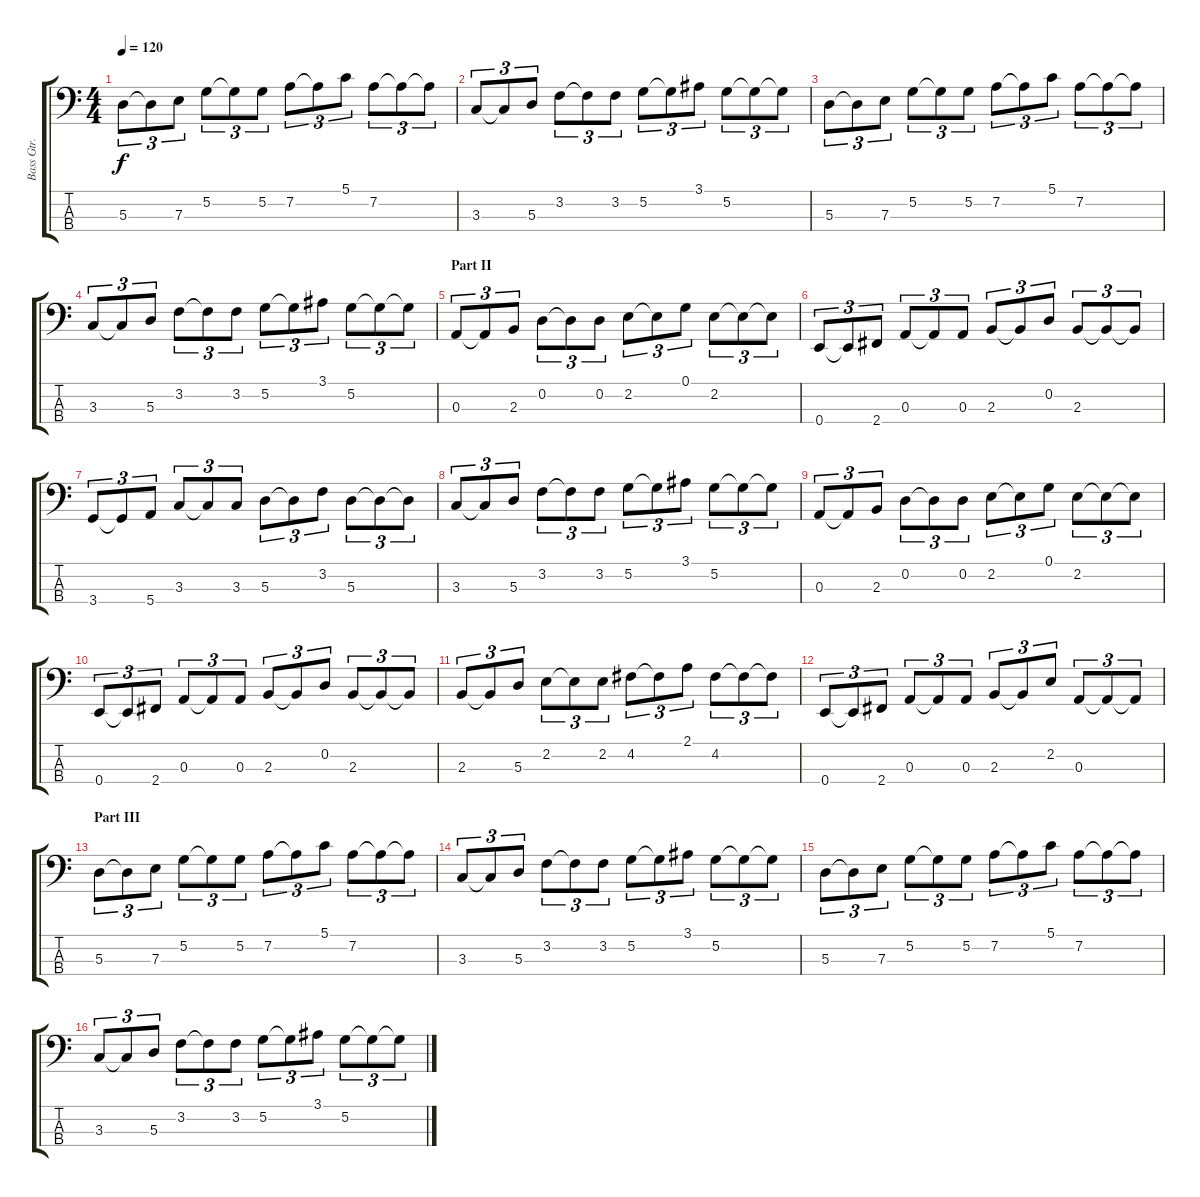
\track ("Bass Gtr." "Bass Gtr.") {instrument slapbass1}
\staff {score tabs}
\tuning (G2 D2 A1 E1) {hide}
\ts (4 4)
\tempo 120
\clef f4
\ks c
5.3.8{tu (3 2) dy f} 5.3{t}.8{tu (3 2)} 7.3.8{tu (3 2)} 5.2.8{tu (3 2)} 5.2{t}.8{tu (3 2)} 5.2.8{tu (3 2)} 7.2.8{tu (3 2)} 7.2{t}.8{tu (3 2)} 5.1.8{tu (3 2)} 7.2.8{tu (3 2)} 7.2{t}.8{tu (3 2)} 7.2{t}.8{tu (3 2)} |
3.3.8{tu (3 2)} 3.3{t}.8{tu (3 2)} 5.3.8{tu (3 2)} 3.2.8{tu (3 2)} 3.2{t}.8{tu (3 2)} 3.2.8{tu (3 2)} 5.2.8{tu (3 2)} 5.2{t}.8{tu (3 2)} 3.1.8{tu (3 2)} 5.2.8{tu (3 2)} 5.2{t}.8{tu (3 2)} 5.2{t}.8{tu (3 2)} |
5.3.8{tu (3 2)} 5.3{t}.8{tu (3 2)} 7.3.8{tu (3 2)} 5.2.8{tu (3 2)} 5.2{t}.8{tu (3 2)} 5.2.8{tu (3 2)} 7.2.8{tu (3 2)} 7.2{t}.8{tu (3 2)} 5.1.8{tu (3 2)} 7.2.8{tu (3 2)} 7.2{t}.8{tu (3 2)} 7.2{t}.8{tu (3 2)} |
3.3.8{tu (3 2)} 3.3{t}.8{tu (3 2)} 5.3.8{tu (3 2)} 3.2.8{tu (3 2)} 3.2{t}.8{tu (3 2)} 3.2.8{tu (3 2)} 5.2.8{tu (3 2)} 5.2{t}.8{tu (3 2)} 3.1.8{tu (3 2)} 5.2.8{tu (3 2)} 5.2{t}.8{tu (3 2)} 5.2{t}.8{tu (3 2)} |
\section ("" "Part II")
0.3.8{tu (3 2)} 0.3{t}.8{tu (3 2)} 2.3.8{tu (3 2)} 0.2.8{tu (3 2)} 0.2{t}.8{tu (3 2)} 0.2.8{tu (3 2)} 2.2.8{tu (3 2)} 2.2{t}.8{tu (3 2)} 0.1.8{tu (3 2)} 2.2.8{tu (3 2)} 2.2{t}.8{tu (3 2)} 2.2{t}.8{tu (3 2)} |
0.4.8{tu (3 2)} 0.4{t}.8{tu (3 2)} 2.4.8{tu (3 2)} 0.3.8{tu (3 2)} 0.3{t}.8{tu (3 2)} 0.3.8{tu (3 2)} 2.3.8{tu (3 2)} 2.3{t}.8{tu (3 2)} 0.2.8{tu (3 2)} 2.3.8{tu (3 2)} 2.3{t}.8{tu (3 2)} 2.3{t}.8{tu (3 2)} |
3.4.8{tu (3 2)} 3.4{t}.8{tu (3 2)} 5.4.8{tu (3 2)} 3.3.8{tu (3 2)} 3.3{t}.8{tu (3 2)} 3.3.8{tu (3 2)} 5.3.8{tu (3 2)} 5.3{t}.8{tu (3 2)} 3.2.8{tu (3 2)} 5.3.8{tu (3 2)} 5.3{t}.8{tu (3 2)} 5.3{t}.8{tu (3 2)} |
3.3.8{tu (3 2)} 3.3{t}.8{tu (3 2)} 5.3.8{tu (3 2)} 3.2.8{tu (3 2)} 3.2{t}.8{tu (3 2)} 3.2.8{tu (3 2)} 5.2.8{tu (3 2)} 5.2{t}.8{tu (3 2)} 3.1.8{tu (3 2)} 5.2.8{tu (3 2)} 5.2{t}.8{tu (3 2)} 5.2{t}.8{tu (3 2)} |
0.3.8{tu (3 2)} 0.3{t}.8{tu (3 2)} 2.3.8{tu (3 2)} 0.2.8{tu (3 2)} 0.2{t}.8{tu (3 2)} 0.2.8{tu (3 2)} 2.2.8{tu (3 2)} 2.2{t}.8{tu (3 2)} 0.1.8{tu (3 2)} 2.2.8{tu (3 2)} 2.2{t}.8{tu (3 2)} 2.2{t}.8{tu (3 2)} |
0.4.8{tu (3 2)} 0.4{t}.8{tu (3 2)} 2.4.8{tu (3 2)} 0.3.8{tu (3 2)} 0.3{t}.8{tu (3 2)} 0.3.8{tu (3 2)} 2.3.8{tu (3 2)} 2.3{t}.8{tu (3 2)} 0.2.8{tu (3 2)} 2.3.8{tu (3 2)} 2.3{t}.8{tu (3 2)} 2.3{t}.8{tu (3 2)} |
2.3.8{tu (3 2)} 2.3{t}.8{tu (3 2)} 5.3.8{tu (3 2)} 2.2.8{tu (3 2)} 2.2{t}.8{tu (3 2)} 2.2.8{tu (3 2)} 4.2.8{tu (3 2)} 4.2{t}.8{tu (3 2)} 2.1.8{tu (3 2)} 4.2.8{tu (3 2)} 4.2{t}.8{tu (3 2)} 4.2{t}.8{tu (3 2)} |
0.4.8{tu (3 2)} 0.4{t}.8{tu (3 2)} 2.4.8{tu (3 2)} 0.3.8{tu (3 2)} 0.3{t}.8{tu (3 2)} 0.3.8{tu (3 2)} 2.3.8{tu (3 2)} 2.3{t}.8{tu (3 2)} 2.2.8{tu (3 2)} 0.3.8{tu (3 2)} 0.3{t}.8{tu (3 2)} 0.3{t}.8{tu (3 2)} |
\section ("" "Part III")
5.3.8{tu (3 2)} 5.3{t}.8{tu (3 2)} 7.3.8{tu (3 2)} 5.2.8{tu (3 2)} 5.2{t}.8{tu (3 2)} 5.2.8{tu (3 2)} 7.2.8{tu (3 2)} 7.2{t}.8{tu (3 2)} 5.1.8{tu (3 2)} 7.2.8{tu (3 2)} 7.2{t}.8{tu (3 2)} 7.2{t}.8{tu (3 2)} |
3.3.8{tu (3 2)} 3.3{t}.8{tu (3 2)} 5.3.8{tu (3 2)} 3.2.8{tu (3 2)} 3.2{t}.8{tu (3 2)} 3.2.8{tu (3 2)} 5.2.8{tu (3 2)} 5.2{t}.8{tu (3 2)} 3.1.8{tu (3 2)} 5.2.8{tu (3 2)} 5.2{t}.8{tu (3 2)} 5.2{t}.8{tu (3 2)} |
5.3.8{tu (3 2)} 5.3{t}.8{tu (3 2)} 7.3.8{tu (3 2)} 5.2.8{tu (3 2)} 5.2{t}.8{tu (3 2)} 5.2.8{tu (3 2)} 7.2.8{tu (3 2)} 7.2{t}.8{tu (3 2)} 5.1.8{tu (3 2)} 7.2.8{tu (3 2)} 7.2{t}.8{tu (3 2)} 7.2{t}.8{tu (3 2)} |
3.3.8{tu (3 2)} 3.3{t}.8{tu (3 2)} 5.3.8{tu (3 2)} 3.2.8{tu (3 2)} 3.2{t}.8{tu (3 2)} 3.2.8{tu (3 2)} 5.2.8{tu (3 2)} 5.2{t}.8{tu (3 2)} 3.1.8{tu (3 2)} 5.2.8{tu (3 2)} 5.2{t}.8{tu (3 2)} 5.2{t}.8{tu (3 2)}
